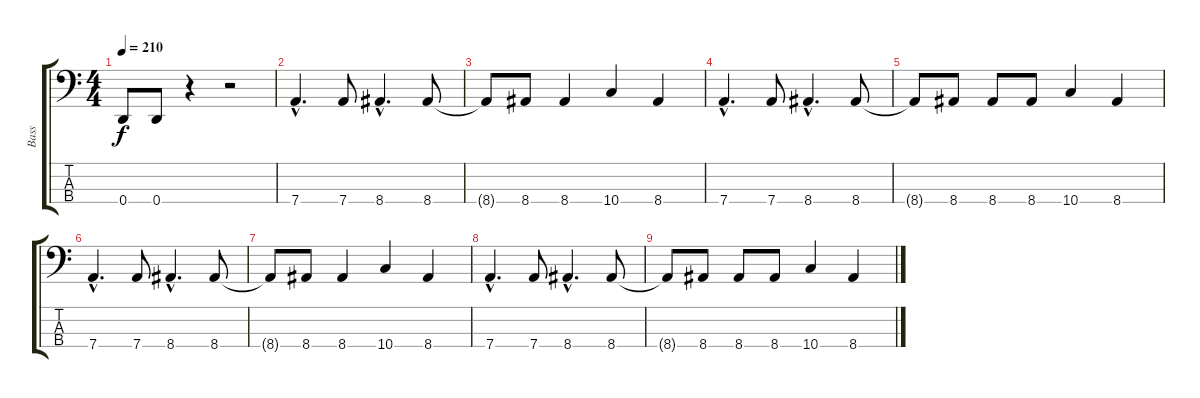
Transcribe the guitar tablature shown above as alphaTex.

\track ("Bass" "Bass") {instrument electricbasspick}
\staff {score tabs}
\tuning (G2 D2 A1 D1) {hide}
\ts (4 4)
\tempo 210
\clef f4
\ks c
0.4.8{dy f} 0.4.8 r.4 r.2 |
7.4{hac}.4{d} 7.4.8 8.4{hac}.4{d} 8.4.8 |
8.4{t}.8 8.4.8 8.4.4 10.4.4 8.4.4 |
7.4{hac}.4{d} 7.4.8 8.4{hac}.4{d} 8.4.8 |
8.4{t}.8 8.4.8 8.4.8 8.4.8 10.4.4 8.4.4 |
7.4{hac}.4{d} 7.4.8 8.4{hac}.4{d} 8.4.8 |
8.4{t}.8 8.4.8 8.4.4 10.4.4 8.4.4 |
7.4{hac}.4{d} 7.4.8 8.4{hac}.4{d} 8.4.8 |
8.4{t}.8 8.4.8 8.4.8 8.4.8 10.4.4 8.4.4
